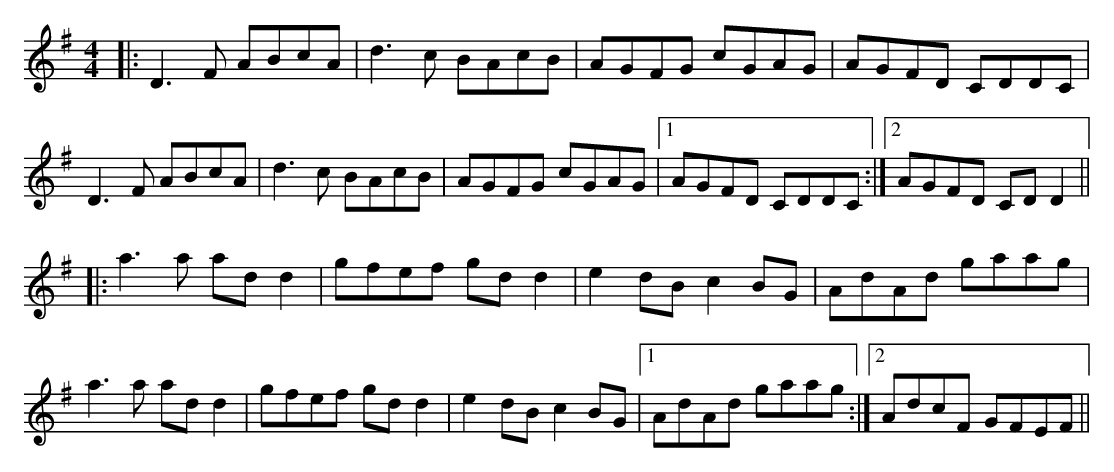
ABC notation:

X:1
M:4/4
K:Dmix
|:D3F ABcA|d3c BAcB|AGFG cGAG|AGFD CDDC|
D3F ABcA|d3c BAcB|AGFG cGAG|1 AGFD CDDC:|2 AGFD CDD2||
|:a3a add2|gfef gdd2|e2dB c2BG|AdAd gaag|
a3a add2|gfef gdd2|e2dB c2BG|1 AdAd gaag:|2 AdcF GFEF||
